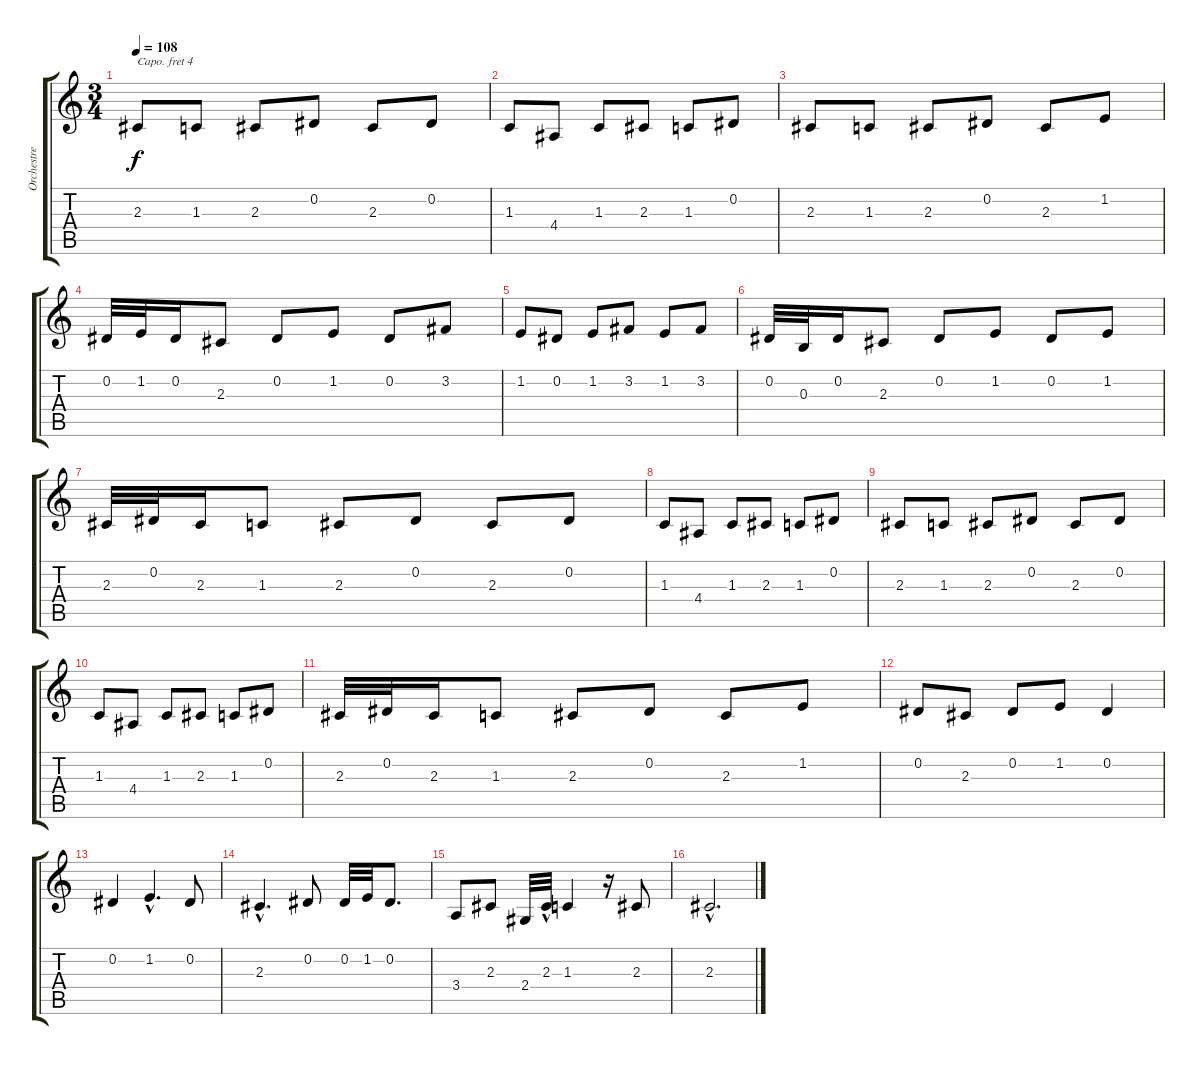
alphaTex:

\track ("Orchestre 2 (pour l'effet)" "Orchestre ") {instrument violin}
\staff {score tabs}
\capo 4
\tuning (E4 B3 G3 D3 A2 E2) {hide}
\ts (3 4)
\tempo 108
\clef g2
\ks c
2.3.8{dy f} 1.3.8 2.3.8 0.2.8 2.3.8 0.2.8 |
1.3.8 4.4.8 1.3.8 2.3.8 1.3.8 0.2.8 |
2.3.8 1.3.8 2.3.8 0.2.8 2.3.8 1.2.8 |
0.2.32 1.2.32 0.2.16 2.3.8 0.2.8 1.2.8 0.2.8 3.2.8 |
1.2.8 0.2.8 1.2.8 3.2.8 1.2.8 3.2.8 |
0.2.32 0.3.32 0.2.16 2.3.8 0.2.8 1.2.8 0.2.8 1.2.8 |
2.3.32 0.2.32 2.3.16 1.3.8 2.3.8 0.2.8 2.3.8 0.2.8 |
1.3.8 4.4.8 1.3.8 2.3.8 1.3.8 0.2.8 |
2.3.8 1.3.8 2.3.8 0.2.8 2.3.8 0.2.8 |
1.3.8 4.4.8 1.3.8 2.3.8 1.3.8 0.2.8 |
2.3.32 0.2.32 2.3.16 1.3.8 2.3.8 0.2.8 2.3.8 1.2.8 |
0.2.8 2.3.8 0.2.8 1.2.8 0.2.4 |
0.2.4 1.2{hac}.4{d} 0.2.8 |
2.3{hac}.4{d} 0.2.8 0.2.32 1.2.32 0.2.8{d} |
3.4.8 2.3.8 2.4.32 2.3{hac}.32 1.3.4 r.16 2.3.8 |
2.3{hac}.2{d}
